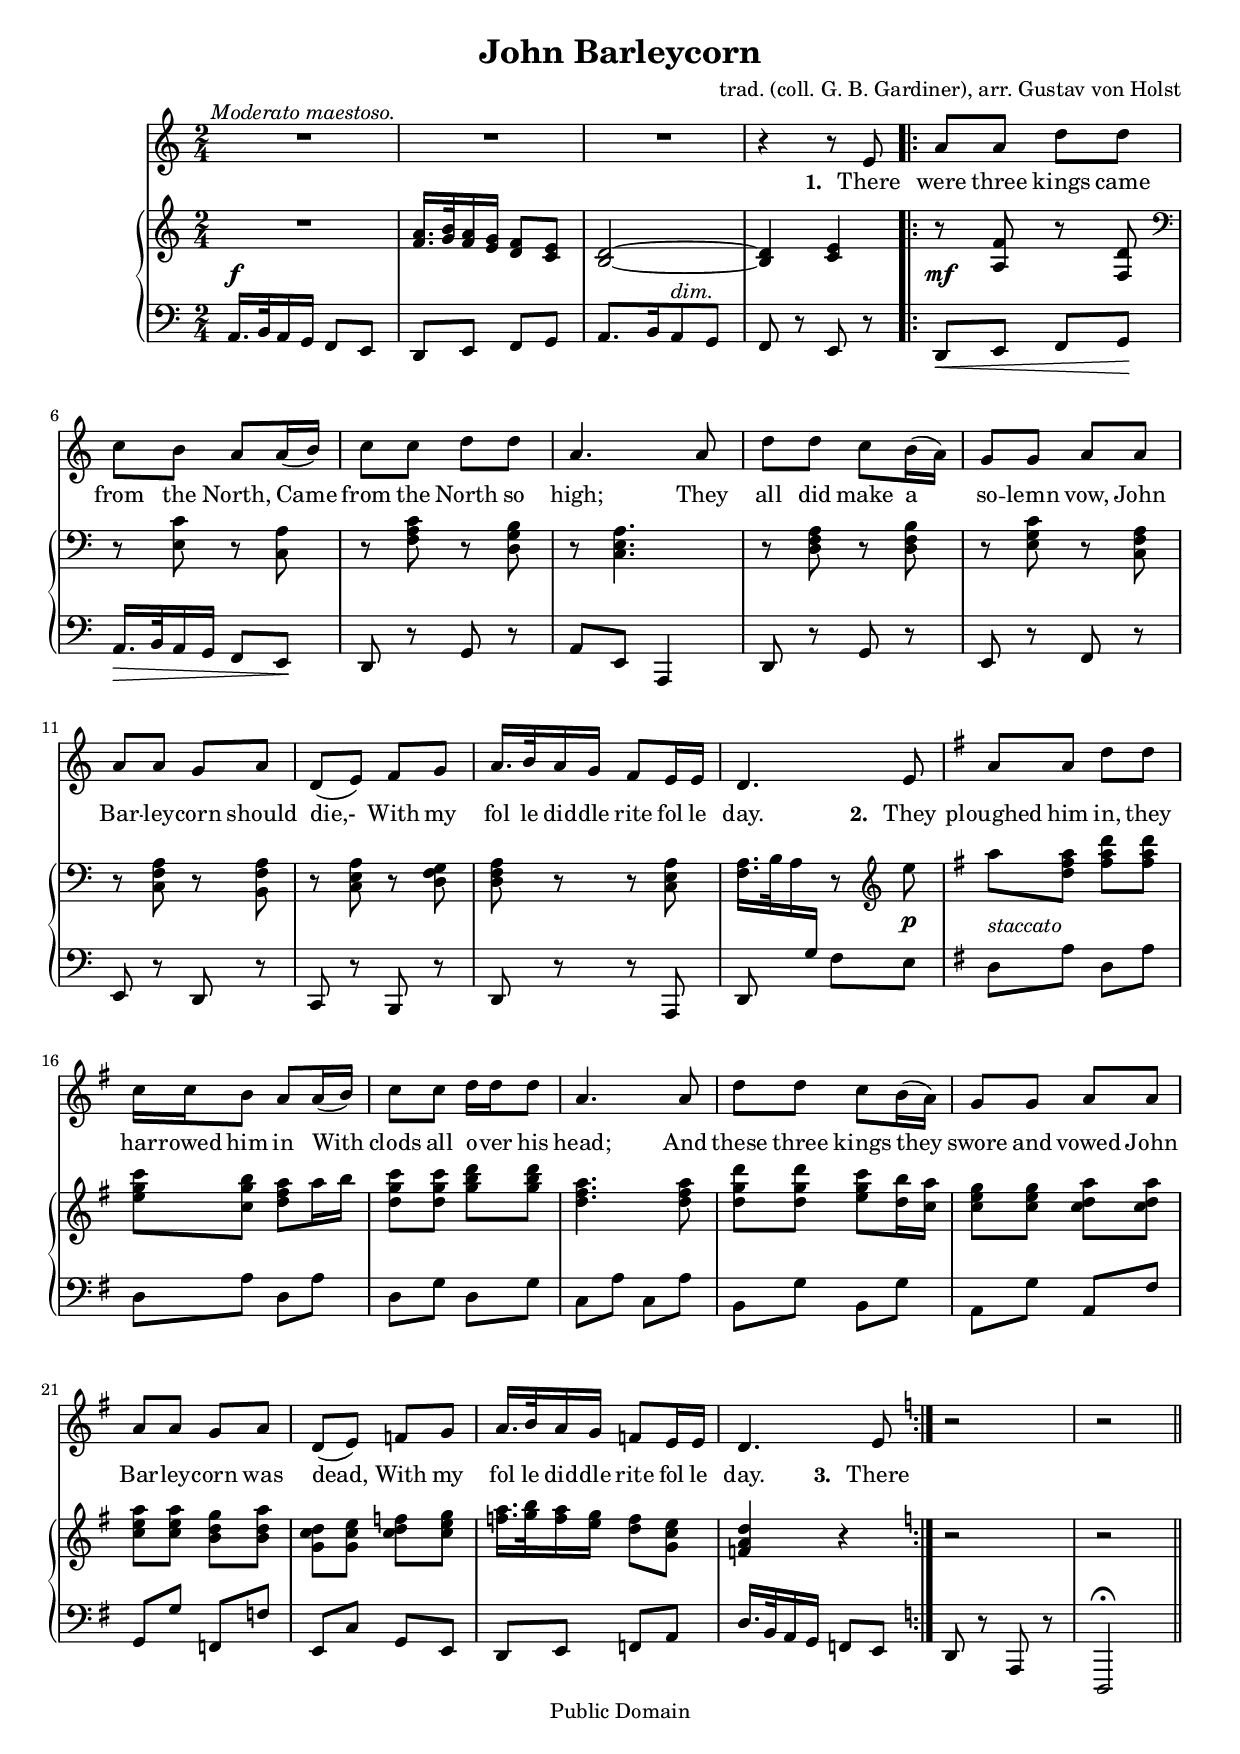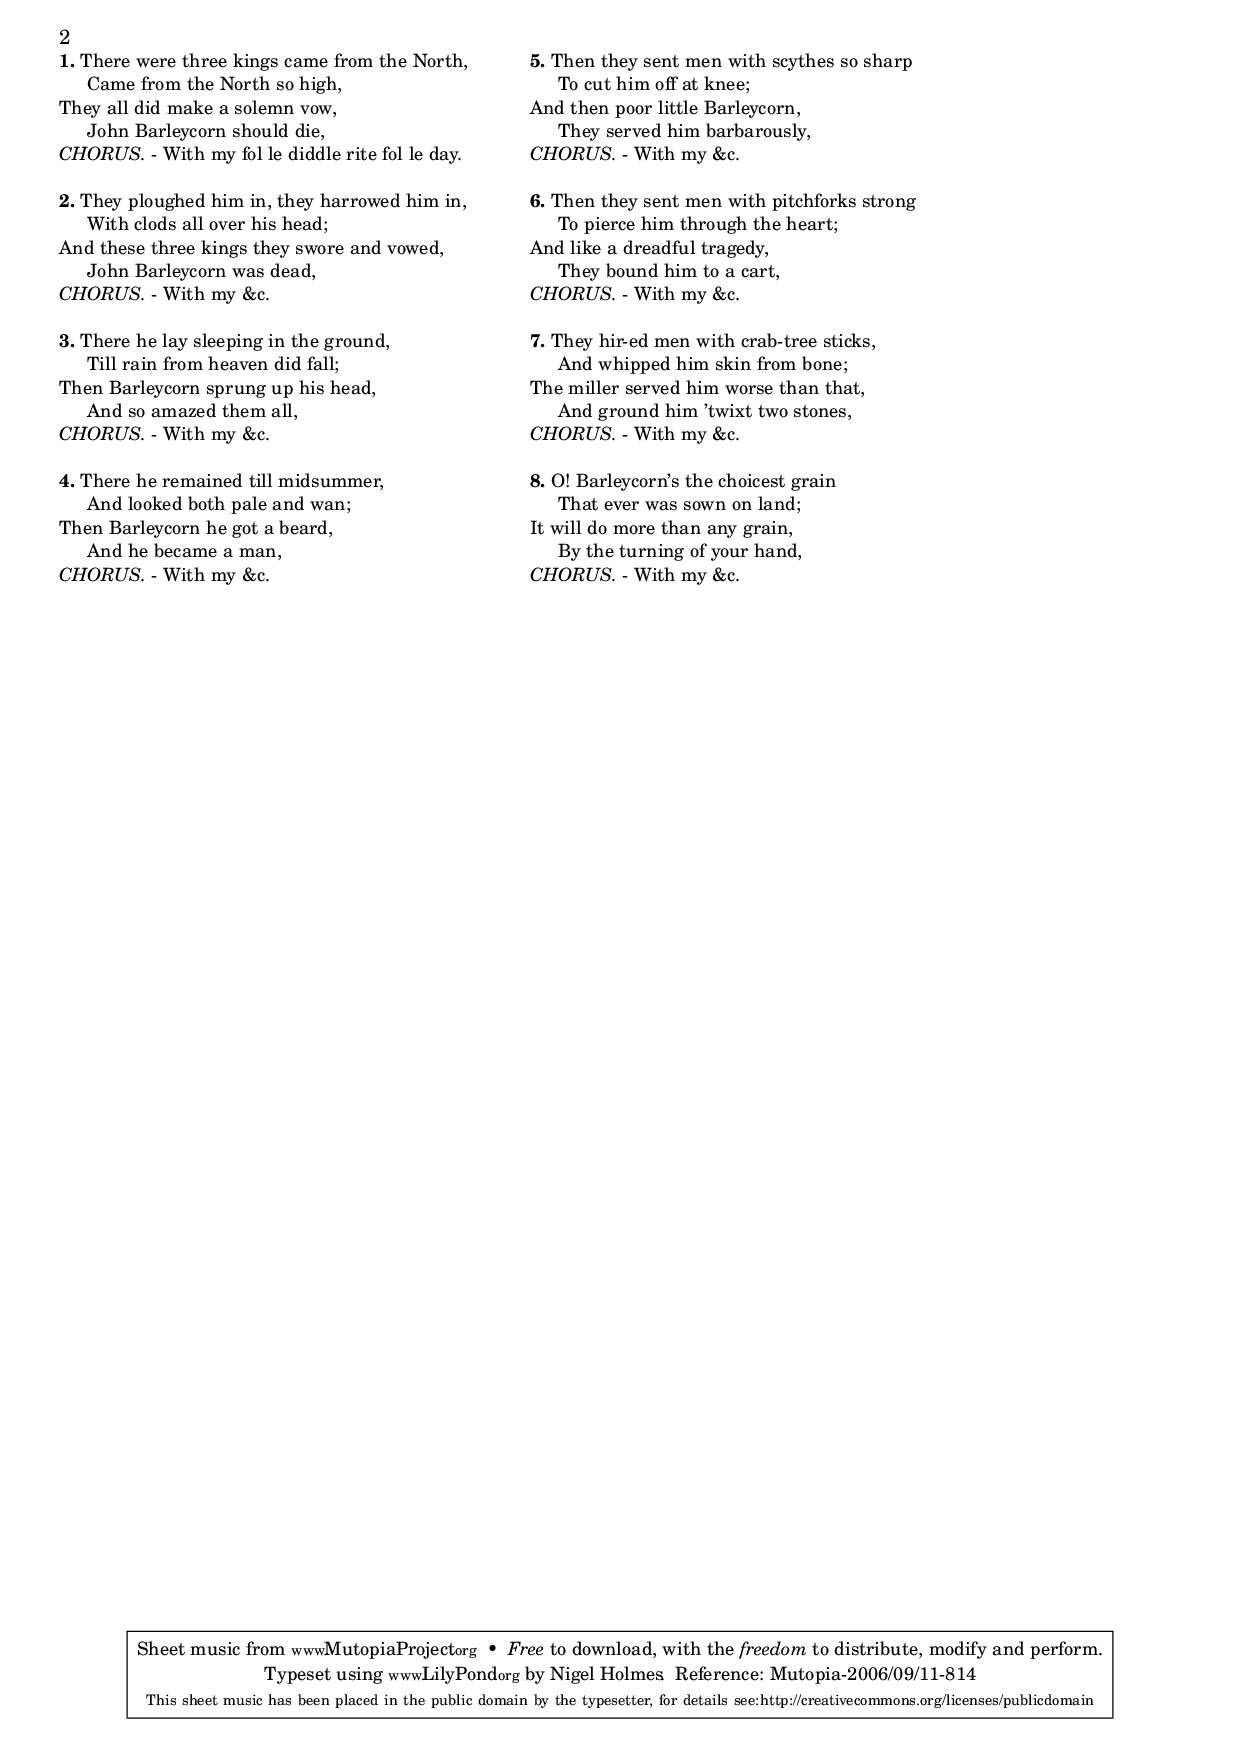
\version "2.18.0"

\header {
    title = "John Barleycorn"
    composer = "trad. (coll. G. B. Gardiner), arr. Gustav von Holst"
    %instrument = "Voice, Piano"

   
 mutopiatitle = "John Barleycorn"
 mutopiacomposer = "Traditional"
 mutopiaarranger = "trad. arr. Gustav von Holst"
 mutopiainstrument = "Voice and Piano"
 date = "1909"
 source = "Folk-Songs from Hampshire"
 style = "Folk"
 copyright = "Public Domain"
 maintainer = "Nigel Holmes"
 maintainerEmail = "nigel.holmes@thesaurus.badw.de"
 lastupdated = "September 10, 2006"

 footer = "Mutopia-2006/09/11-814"
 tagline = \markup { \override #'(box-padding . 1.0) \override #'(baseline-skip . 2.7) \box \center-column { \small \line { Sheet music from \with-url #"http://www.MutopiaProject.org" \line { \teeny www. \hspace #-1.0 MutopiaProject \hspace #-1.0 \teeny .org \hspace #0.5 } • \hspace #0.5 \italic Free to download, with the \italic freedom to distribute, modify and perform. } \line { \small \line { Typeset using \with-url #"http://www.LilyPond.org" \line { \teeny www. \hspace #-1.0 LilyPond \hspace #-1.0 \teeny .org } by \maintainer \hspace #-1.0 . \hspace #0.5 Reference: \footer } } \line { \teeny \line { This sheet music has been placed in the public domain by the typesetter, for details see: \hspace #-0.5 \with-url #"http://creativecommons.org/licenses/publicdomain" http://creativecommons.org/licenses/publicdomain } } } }
}

%%%%%%%%%%%%%%%%%%%%%%%%%%%%%%%%%%%%%%%%%%%%%%%%%%%%%%%%%%%%%%%%%
% Note that the crescendo in the piano left hand part currently %
% prevents this from giving correct midi output.                %
%%%%%%%%%%%%%%%%%%%%%%%%%%%%%%%%%%%%%%%%%%%%%%%%%%%%%%%%%%%%%%%%%




#(set-global-staff-size 18)
\paper  {
    #(set-paper-size "a4")
    ragged-bottom = ##f
    }

melody = \relative c' \context Voice = "singer"
{
    \set Staff.midiInstrument = "flute"
     \key c\major
     \time 2/4
     \clef treble 
    
    R2^\markup {\italic {Moderato maestoso.}}
    R2*2 r4 r8 
    e8 
    \repeat volta 4 { \bar ".|:"
        a a d d c b a 
        a16 (b) c8 c d d a4.
        a8 d d c b16(a) g8 g a
        a a a g a d,(e)
        f g a16. b32 a16 g f8 e16 e d4. 
        e8 \key g\major a a d d c16 c b8 a a16(b) c8 c d16 d d8 a4.
        a8 d d c b16(a) g8 g a a a a g a d,(e)
        f g a16. b32 a16 g f8 e16 e d4. e8
 \once \override Score.BreakAlignment.break-align-orders = #(make-vector  3
          	  '(span-bar
          	  breathing-sign
          	  staff-bar
          	  key
          	  clef
          	  time-signature))
    \once \override Staff.KeyCancellation.X-offset = #-1
\key c\major \bar ":|."

     %\key c\major \bar ":|."
    }
    r2 r2
    
        \bar  "||"     
}

text = \lyricmode {
    \set stanza = "1. "
    There were three kings came from the North,
    Came from the North so high;
    They all did make a so -- lemn vow,
    John Bar -- ley -- corn should die,-
    With my fol le did -- dle rite fol le day. 
    
    \set stanza = "2. "
    They ploughed him in, they har -- rowed him in 
    With clods all o -- ver his head;
    And these three kings they swore and vowed
    John Bar -- ley -- corn was dead,
    With my fol le did -- dle rite fol le day.

    \set stanza = "3. "
    There
}

upper = \relative c'{
    \key c\major
    
    \override DynamicText.extra-offset = #'(0.0 . -1.0) 
    R2_\f   <f a>16. [<g b>32 <f a>16 <e g>] <d f>8 <c e> <b d>2 ~<b d>4 <c e> 
    r8_\mf <a f'> r <f d'> 
    \clef bass    r <e c'> r <c a'> r <f a c> r <d g b> r <c e a>4.
    r8 <d f a> r <d f b> r <e g c> r <c f a> r <c f a> r  <b f' a> r <c e a> 
    % With my
    r <d f g> <d f a> r r <c e a> <f a>16. [b32 a16 \change Staff = bassclef g]  \change Staff = trebleclef r8  
    \clef treble e''_\p \key g\major
     \once \override TextScript.extra-offset = #'(0.0 . -1.4)
      a_\markup {\italic staccato} <d, fis a> <fis a d> <fis a d> |
        <e g c> <c g' b> <d fis a> 
    %With clods all
    a'16 b <d, g c>8 <d g c> <g b d> <g b d> <d fis a>4.
    <d fis a>8 <d g d'> <d g d'> <e g c> <d b'>16 <c a'> <c e g>8 <c e g> <c d a'> <c d a'> <c e a> <c e a> <b d g> <b d a'> <g c d> 
    %With my fol
    <g c e> <c d f> <c e g> <f a>16. [<g b>32 <f a>16 <e g>] <d f>8 <g, c e> <f a d>4 r 
    \once \override Staff.KeyCancellation.X-offset = #-1
\key c\major \bar ":|."

    \key c\major
    r2 r2
}


lower = \relative c{
    \key c\major
    \clef bass
    a16. [b32 a16 g] f8 e d e f g a8. [b16 
     % \once \override TextScript.extra-offset = #'(0.0 . 2.5) 
     a8^\markup {\italic dim.} g] f r e 
    %There were
    r d_\< e f g_\! a16._\> [b32 a16 g] f8 e_\! d r g r a e a,4 d8 r g r e r f r e r d r c r
    %With my
    b r d r r a d s8 f'8 e
    \key g\major
    d a' d, a' d, a' d, a' d, g d g c, a' c, 
    %And these three kings
    a' b, g' b, g' a, g' a, fis' g, g' f,  f' e, c' 
    %WIth my
    g e d e f a d16. [b32 a16 g] f8 e 
    \once \override Staff.KeyCancellation.X-offset = #-1
\key c\major \bar ":|."

    \key c\major 
   d r a r d,2 \fermata   
}



\book{
\score{<<
    \new Staff<< \melody  >>
    \lyricsto "singer"\new Lyrics \text
    \context PianoStaff<<
        \context Staff = "trebleclef" << \upper>>
        \context Staff = "bassclef"  <<\lower>>
        >>
    >>
    \layout{}
    
  \midi {
    \tempo 8 = 60
    }


    }
\markup {\small \override #'(baseline-skip . 2.5){\column{
    \line {\bold 1. There were three kings came from the North,}
    \line {\hspace #3.0 Came from the North so high,}
    \line {They all did make a solemn vow,}
    \line {\hspace #3.0 John Barleycorn should die,}
    \line {\italic CHORUS. - With my fol le diddle rite fol le day.}
    \line {" "}
    \line {\bold 2. They ploughed him in, they harrowed him in,}
    \line {\hspace #3.0 With clods all over his head;}
    \line {And these three kings they swore and vowed,}
    \line {\hspace #3.0 John Barleycorn was dead,}
    \line {\italic CHORUS. - With my &c.}
    \line {" "}
    \line {\bold 3. There he lay sleeping in the ground,}
    \line {\hspace #3.0 Till rain from heaven did fall;}
    \line {Then Barleycorn sprung up his head,}
    \line {\hspace #3.0 And so amazed them all,}
    \line {\italic CHORUS. - With my &c.}
    \line {" "}
    \line {\bold 4. There he remained till midsummer,}
    \line {\hspace #3.0 And looked both pale and wan;}
    \line {Then Barleycorn he got a beard,}
    \line {\hspace #3.0 And he became a man,}
    \line {\italic CHORUS. - With my &c.} 
    }
    \hspace #6.0
    \column {
    \line {\bold 5. Then they sent men with scythes so sharp}
    \line {\hspace #3.0 To cut him off at knee;}
    \line {And then poor little Barleycorn,}
    \line {\hspace #3.0 They served him barbarously,}
    \line {\italic CHORUS. - With my &c.} 
    \line {" "}
    \line {\bold 6. Then they sent men with pitchforks strong}
    \line {\hspace #3.0 To pierce him through the heart;}
    \line {And like a dreadful tragedy,}
    \line {\hspace #3.0 They bound him to a cart,}
    \line {\italic CHORUS. - With my &c.} 
    \line {" "}
    \line {\bold 7. They hir-ed men with crab-tree sticks,}
    \line {\hspace #3.0 And whipped him skin from bone;}
    \line {The miller served him worse than that,}
    \line {\hspace #3.0 And ground him ’twixt two stones,}
    \line {\italic CHORUS. - With my &c.} 
    \line {" "}
    \line {\bold 8. O! Barleycorn’s the choicest grain}
    \line {\hspace #3.0 That ever was sown on land;}
    \line {It will do more than any grain,}
    \line {\hspace #3.0 By the turning of your hand,}
    \line {\italic CHORUS. - With my &c.} 
    }}
}
}



